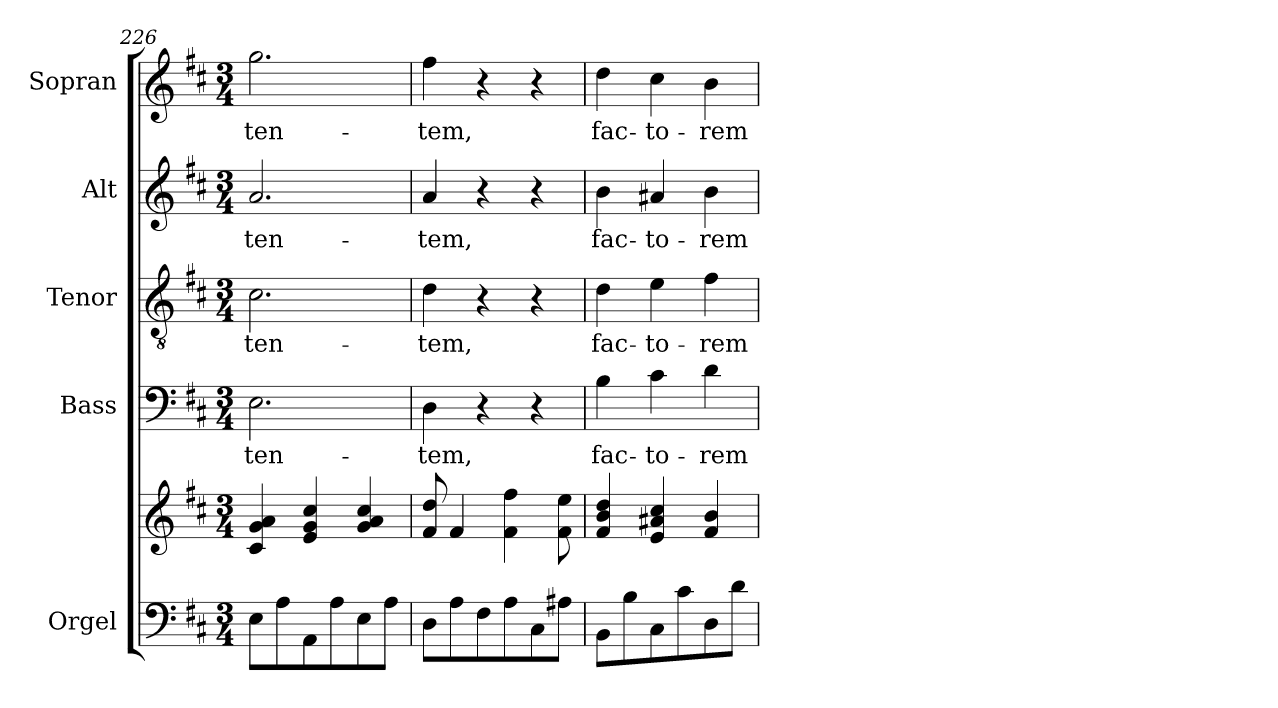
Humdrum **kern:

**kern	**kern	**kern	**text	**kern	**text	**kern	**text	**kern	**text
*part5	*part5	*part4	*part4	*part3	*part3	*part2	*part2	*part1	*part1
*staff6	*staff5	*staff4	*staff4	*staff3	*staff3	*staff2	*staff2	*staff1	*staff1
*I"Orgel	*	*I"Bass	*	*I"Tenor	*	*I"Alt	*	*I"Sopran	*
*I'Org.	*	*I'B.	*	*I'T.	*	*I'A.	*	*I'S.	*
*clefF4	*clefG2	*clefF4	*	*clefGv2	*	*clefG2	*	*clefG2	*
*k[f#c#]	*k[f#c#]	*k[f#c#]	*	*k[f#c#]	*	*k[f#c#]	*	*k[f#c#]	*
*D:	*D:	*D:	*	*D:	*	*D:	*	*D:	*
*M3/4	*M3/4	*M3/4	*	*M3/4	*	*M3/4	*	*M3/4	*
=226	=226	=226	=226	=226	=226	=226	=226	=226	=226
!	!	!	!LO:LY:b	!	!LO:LY:b	!	!LO:LY:b	!	!LO:LY:b
8E\L	4c#/ 4g/ 4a/	2.E\	-ten-	2.c#\	-ten-	2.a/	-ten-	2.gg\	-ten-
8A\	.	.	.	.	.	.	.	.	.
8AA\	4e/ 4g/ 4cc#/	.	.	.	.	.	.	.	.
8A\	.	.	.	.	.	.	.	.	.
8E\	4g/ 4a/ 4cc#/	.	.	.	.	.	.	.	.
8A\J	.	.	.	.	.	.	.	.	.
=227	=227	=227	=227	=227	=227	=227	=227	=227	=227
!	!	!	!LO:LY:b	!	!LO:LY:b	!	!LO:LY:b	!	!LO:LY:b
8D\L	8f#/ 8dd/	4D\	-tem,	4d\	-tem,	4a/	-tem,	4ff#\	-tem,
8A\	4f#/	.	.	.	.	.	.	.	.
8F#\	.	4r	.	4r	.	4r	.	4r	.
8A\	4f#\ 4ff#\	.	.	.	.	.	.	.	.
8C#\	.	4r	.	4r	.	4r	.	4r	.
8A#X\J	8f#\ 8ee\	.	.	.	.	.	.	.	.
=228	=228	=228	=228	=228	=228	=228	=228	=228	=228
!	!	!	!LO:LY:b	!	!LO:LY:b	!	!LO:LY:b	!	!LO:LY:b
8BB\L	4f#/ 4b/ 4dd/	4B\	fac-	4d\	fac-	4b\	fac-	4dd\	fac-
8B\	.	.	.	.	.	.	.	.	.
!	!	!	!LO:LY:b	!	!LO:LY:b	!	!LO:LY:b	!	!LO:LY:b
8C#\	4e/ 4a#X/ 4cc#/	4c#\	-to-	4e\	-to-	4a#X/	-to-	4cc#\	-to-
8c#\	.	.	.	.	.	.	.	.	.
!	!	!	!LO:LY:b	!	!LO:LY:b	!	!LO:LY:b	!	!LO:LY:b
8D\	4f#/ 4b/	4d\	-rem	4f#\	-rem	4b\	-rem	4b\	-rem
8d\J	.	.	.	.	.	.	.	.	.
=	=	=	=	=	=	=	=	=	=
*-	*-	*-	*-	*-	*-	*-	*-	*-	*-
